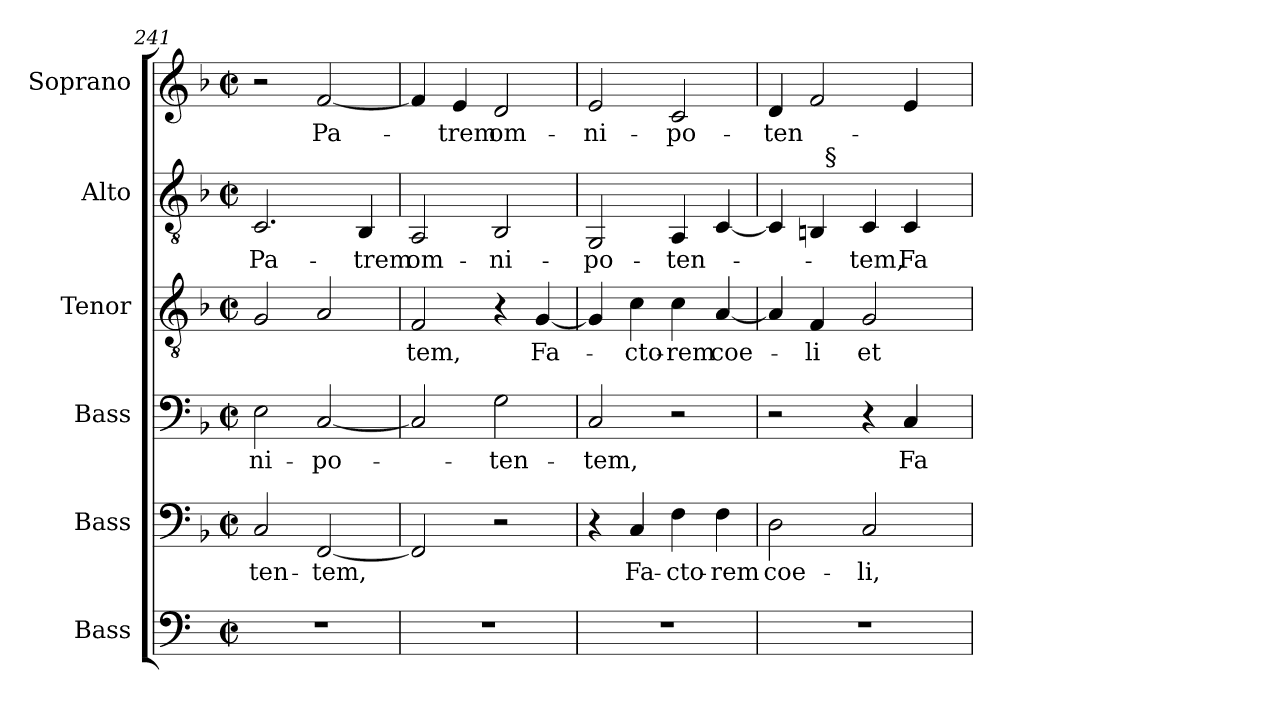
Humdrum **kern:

**kern	**kern	**text	**kern	**text	**kern	**text	**kern	**text	**kern	**text
*part6	*part5	*part5	*part4	*part4	*part3	*part3	*part2	*part2	*part1	*part1
*staff6	*staff5	*staff5	*staff4	*staff4	*staff3	*staff3	*staff2	*staff2	*staff1	*staff1
*I"Bass	*I"Bass	*	*I"Bass	*	*I"Tenor	*	*I"Alto	*	*I"Soprano	*
*I'B.	*I'B.	*	*I'B.	*	*I'T.	*	*I'A.	*	*I'S.	*
*clefF4	*clefF4	*	*clefF4	*	*clefGv2	*	*clefGv2	*	*clefG2	*
*	*	*	*	*	*ITrd7c12	*	*	*	*	*
*k[]	*k[b-]	*	*k[b-]	*	*k[b-]	*	*k[b-]	*	*k[b-]	*
*C:	*F:	*	*F:	*	*F:	*	*F:	*	*F:	*
*M2/2	*M2/2	*	*M2/2	*	*M2/2	*	*M2/2	*	*M2/2	*
*met(c|)	*met(c|)	*	*met(c|)	*	*met(c|)	*	*met(c|)	*	*met(c|)	*
=241	=241	=241	=241	=241	=241	=241	=241	=241	=241	=241
!	!	!LO:LY:b:color=#000000	!	!	!	!	!	!	!	!
!	!	!	!	!LO:LY:b:color=#000000	!	!	!	!	!	!
!	!	!	!	!	!	!	!	!LO:LY:b:color=#000000	!	!
1r	2Ci/	-ten-	2Ei\	-ni-	2GGi/	.	2.Ci/	Pa-	2r	.
!	!	!LO:LY:b:color=#000000	!	!	!	!	!	!	!	!
!	!	!	!	!LO:LY:b:color=#000000	!	!	!	!	!	!
!	!	!	!	!	!	!	!	!	!	!LO:LY:b:color=#000000
.	[2FFi/	-tem,	[2Ci/	-po-	2AAi/	.	.	.	[2fi/	Pa-
!	!	!	!	!	!	!	!	!LO:LY:b:color=#000000	!	!
.	.	.	.	.	.	.	4BB-i/	-trem	.	.
=242	=242	=242	=242	=242	=242	=242	=242	=242	=242	=242
!	!	!	!	!	!	!LO:LY:b:color=#000000	!	!	!	!
!	!	!	!	!	!	!	!	!LO:LY:b:color=#000000	!	!
1r	2FFi/]	.	2Ci/]	.	2FFi/	-tem,	2AAi/	om-	4fi/]	.
!	!	!	!	!	!	!	!	!	!	!LO:LY:b:color=#000000
.	.	.	.	.	.	.	.	.	4ei/	-trem
!	!	!	!	!LO:LY:b:color=#000000	!	!	!	!	!	!
!	!	!	!	!	!	!	!	!LO:LY:b:color=#000000	!	!
!	!	!	!	!	!	!	!	!	!	!LO:LY:b:color=#000000
.	2r	.	2Gi\	-ten-	4r	.	2BB-i/	-ni-	2di/	om-
!	!	!	!	!	!	!LO:LY:b:color=#000000	!	!	!	!
.	.	.	.	.	[4GGi/	Fa-	.	.	.	.
!!LO:LB:g=z
=243	=243	=243	=243	=243	=243	=243	=243	=243	=243	=243
!	!	!	!	!LO:LY:b:color=#000000	!	!	!	!	!	!
!	!	!	!	!	!	!	!	!LO:LY:b:color=#000000	!	!
!	!	!	!	!	!	!	!	!	!	!LO:LY:b:color=#000000
1r	4r	.	2Ci/	-tem,	4GGi/]	.	2GGi/	-po-	2ei/	-ni-
!	!	!LO:LY:b:color=#000000	!	!	!	!	!	!	!	!
!	!	!	!	!	!	!LO:LY:b:color=#000000	!	!	!	!
.	4Ci/	Fa-	.	.	4Ci\	-cto-	.	.	.	.
!	!	!LO:LY:b:color=#000000	!	!	!	!	!	!	!	!
!	!	!	!	!	!	!LO:LY:b:color=#000000	!	!	!	!
!	!	!	!	!	!	!	!	!LO:LY:b:color=#000000	!	!
!	!	!	!	!	!	!	!	!	!	!LO:LY:b:color=#000000
.	4Fi\	-cto-	2r	.	4Ci\	-rem	4AAi/	-ten-	2ci/	-po-
!	!	!LO:LY:b:color=#000000	!	!	!	!	!	!	!	!
!	!	!	!	!	!	!LO:LY:b:color=#000000	!	!	!	!
.	4Fi\	-rem	.	.	[4AAi/	coe-	[4Ci/	.	.	.
=244	=244	=244	=244	=244	=244	=244	=244	=244	=244	=244
!	!	!LO:LY:b:color=#000000	!	!	!	!	!	!	!	!
!	!	!	!	!	!	!	!	!	!	!LO:LY:b:color=#000000
*	*	*	*	*	*	*	*^	*	*	*
1r	2Di\	coe-	2r	.	4AAi/]	.	4Ci/]	4ryy	.	4di/	-ten-
!	!	!	!	!	!	!LO:LY:b:color=#000000	!	!	!	!	!
.	.	.	.	.	4FFi/	-li	4BBi/	32ryy	.	2fi/	.
.	.	.	.	.	.	.	.	256ryy	.	.	.
!	!	!	!	!	!	!	!	!LO:TX:a:t=§	!	!	!
.	.	.	.	.	.	.	.	2ryy	.	.	.
!	!	!LO:LY:b:color=#000000	!	!	!	!	!	!	!	!	!
!	!	!	!	!	!	!LO:LY:b:color=#000000	!	!	!	!	!
!	!	!	!	!	!	!	!	!	!LO:LY:b:color=#000000	!	!
.	2Ci/	-li,	4r	.	2GGi/	et	4Ci/	.	-tem,	.	.
!	!	!	!	!LO:LY:b:color=#000000	!	!	!	!	!	!	!
!	!	!	!	!	!	!	!	!	!LO:LY:b:color=#000000	!	!
.	.	.	4Ci/	Fa-	.	.	4Ci/	.	Fa-	4ei/	.
.	.	.	.	.	.	.	.	8ryy	.	.	.
.	.	.	.	.	.	.	.	16ryy	.	.	.
.	.	.	.	.	.	.	.	64..ryy	.	.	.
*	*	*	*	*	*	*	*v	*v	*	*	*
=	=	=	=	=	=	=	=	=	=	=
*-	*-	*-	*-	*-	*-	*-	*-	*-	*-	*-
